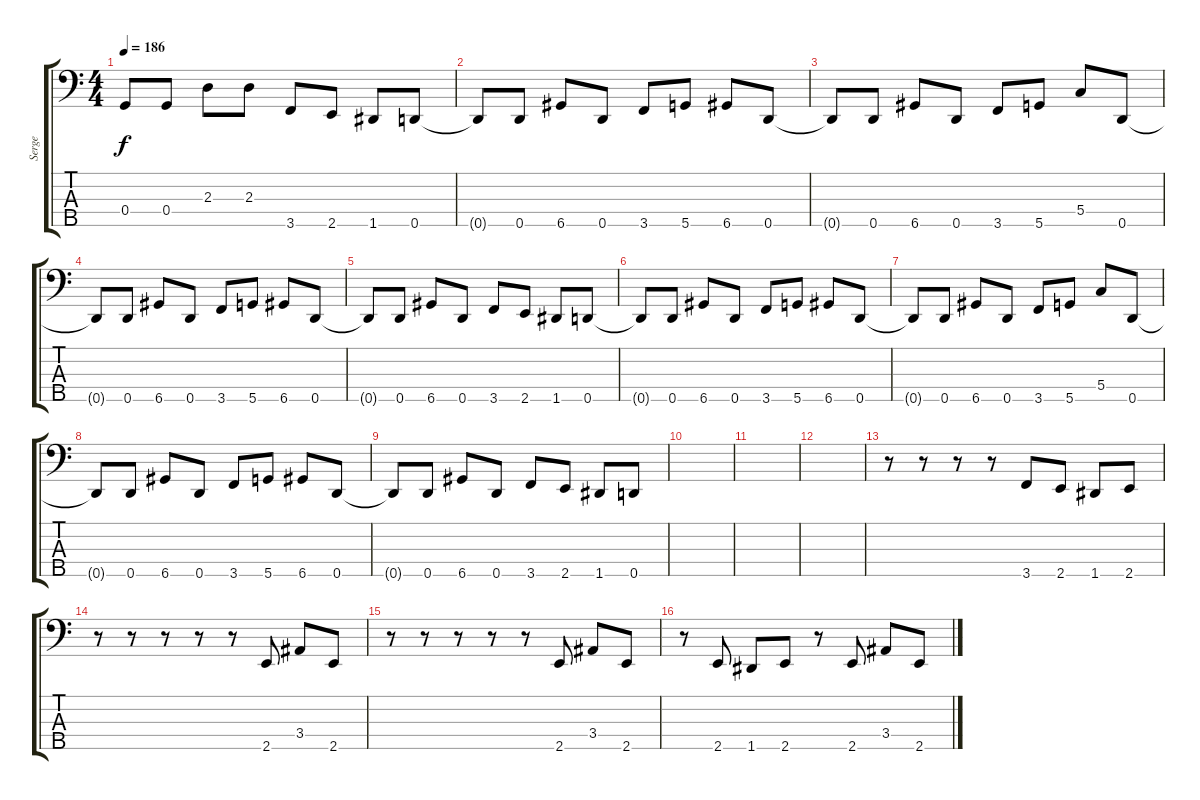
\track ("Serge" "Serge") {instrument electricbasspick}
\staff {score tabs}
\tuning (Bb2 F2 C2 G1 D1) {hide}
\ts (4 4)
\tempo 186
\clef f4
\ks c
0.4{t}.8{dy f} 0.4.8 2.3.8 2.3.8 3.5.8 2.5.8 1.5.8 0.5.8 |
0.5{t}.8 0.5.8 6.5.8 0.5.8 3.5.8 5.5.8 6.5.8 0.5.8 |
0.5{t}.8 0.5.8 6.5.8 0.5.8 3.5.8 5.5.8 5.4.8 0.5.8 |
0.5{t}.8 0.5.8 6.5.8 0.5.8 3.5.8 5.5.8 6.5.8 0.5.8 |
0.5{t}.8 0.5.8 6.5.8 0.5.8 3.5.8 2.5.8 1.5.8 0.5.8 |
0.5{t}.8 0.5.8 6.5.8 0.5.8 3.5.8 5.5.8 6.5.8 0.5.8 |
0.5{t}.8 0.5.8 6.5.8 0.5.8 3.5.8 5.5.8 5.4.8 0.5.8 |
0.5{t}.8 0.5.8 6.5.8 0.5.8 3.5.8 5.5.8 6.5.8 0.5.8 |
0.5{t}.8 0.5.8 6.5.8 0.5.8 3.5.8 2.5.8 1.5.8 0.5.8 |
|
|
|
r.8 r.8 r.8 r.8 3.5.8 2.5.8 1.5.8 2.5.8 |
r.8 r.8 r.8 r.8 r.8 2.5.8 3.4.8 2.5.8 |
r.8 r.8 r.8 r.8 r.8 2.5.8 3.4.8 2.5.8 |
r.8 2.5.8 1.5.8 2.5.8 r.8 2.5.8 3.4.8 2.5.8
